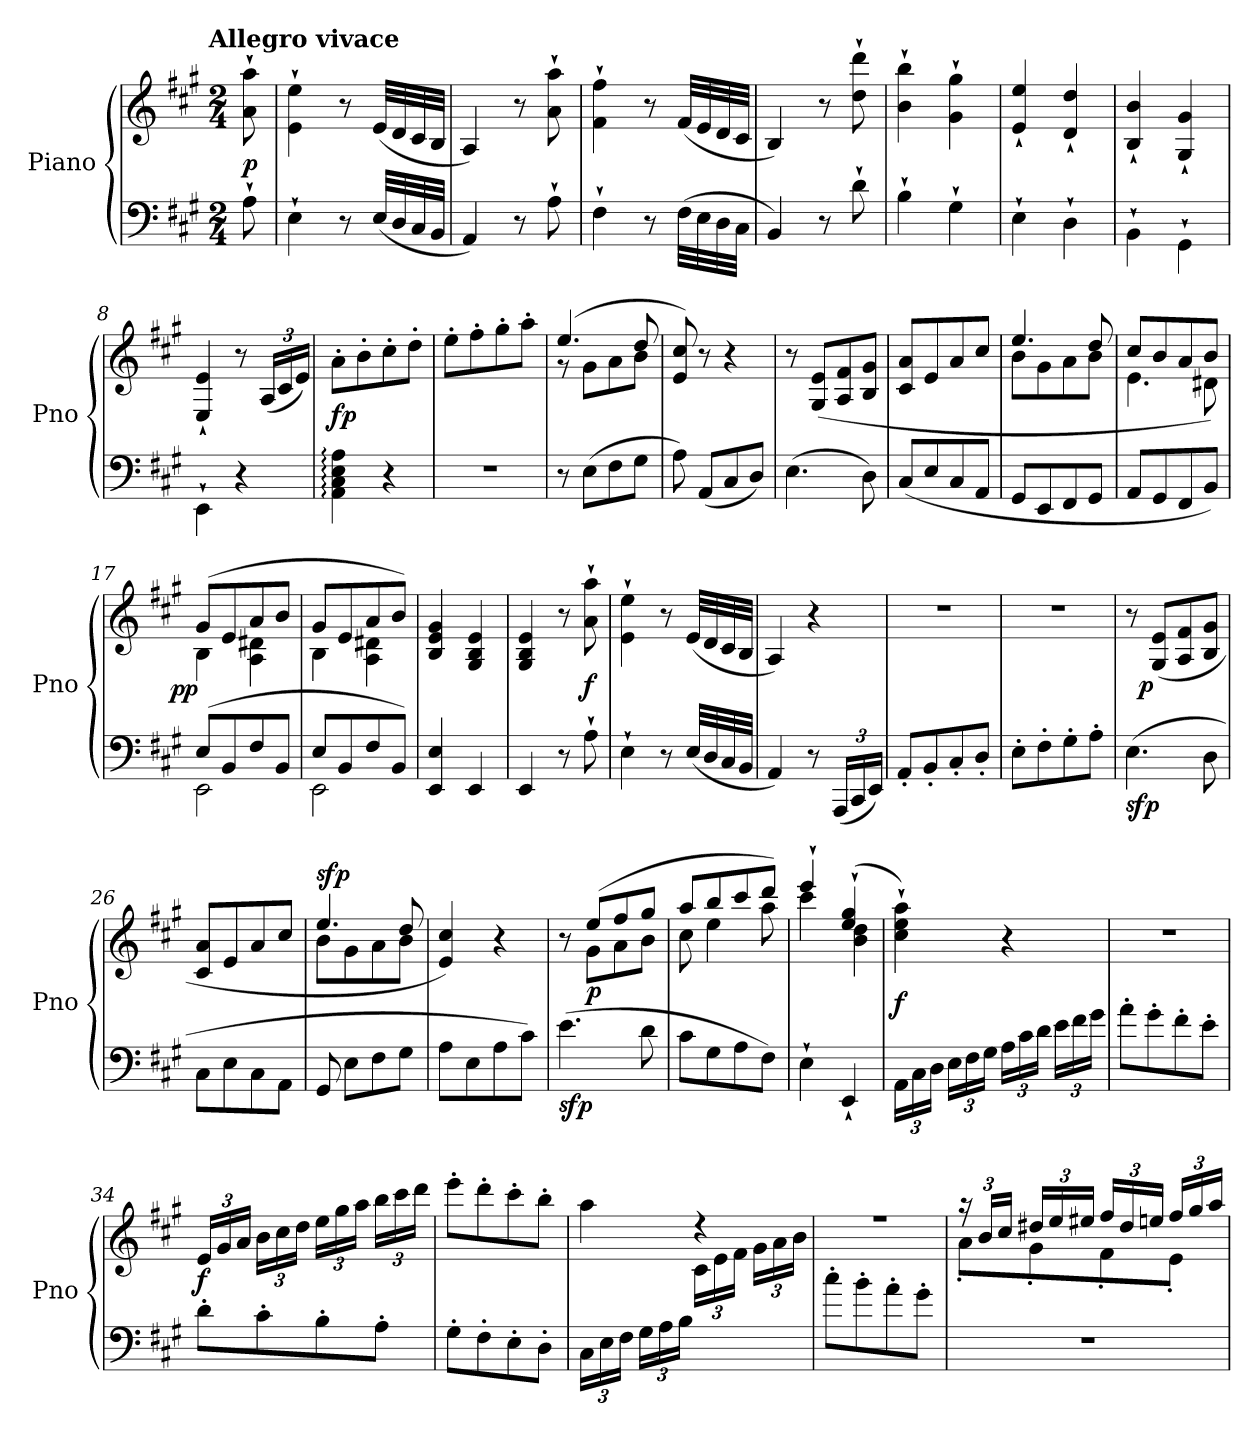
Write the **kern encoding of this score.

**kern	**kern	**dynam
*part1	*part1	*part1
*staff2	*staff1	*staff1/2
*I"Piano	*	*
*I'Pno	*	*
*clefF4	*clefG2	*
*k[f#c#g#]	*k[f#c#g#]	*
*A:	*A:	*
!!LO:TX:omd:t=Allegro vivace
*M2/4	*M2/4	*
*MM120	*MM120	*
=	=	=
8A`	8a` 8aa`	p
=1	=1	=1
4E`	4e`\ 4ee`\	.
8r	8r	.
(32ELLL	(32eLLL	.
32D	32d	.
32C#	32c#	.
32BBJJJ	32BJJJ	.
=2	=2	=2
4AA)	4A)	.
8r	8r	.
8A`	8a` 8aa`	.
=3	=3	=3
4F#`	4f#` 4ff#`	.
8r	8r	.
(32F#LLL	(32f#LLL	.
32E	32e	.
32D	32d	.
32C#JJJ	32c#JJJ	.
=4	=4	=4
4BB)	4B)	.
8r	8r	.
8d`	8dd` 8ddd`	.
=5	=5	=5
4B`	4b` 4bb`	.
4G#`	4g#` 4gg#`	.
=6	=6	=6
4E`	4e` 4ee`	.
4D`	4d` 4dd`	.
=7	=7	=7
4BB`<\	4B`/ 4b`/	.
4GG#`<\	4G#`/ 4g#`/	.
=8	=8	=8
4EE`<\	4E`/ 4e`/	.
4r	8r	.
.	(24ALL	.
.	24c#	.
.	24eJJ)	.
=9	=9	=9
4AA: 4C#: 4E: 4A:	8a'L	fp
.	8b'	.
4r	8cc#'	.
.	8dd'J	.
=10	=10	=10
2r	8ee'L	.
.	8ff#'	.
.	8gg#'	.
.	8aa'J	.
=11	=11	=11
*	*^	*
8r	(4.ee	8rg	.
(8EL	.	8g#L	.
8F#	.	8a	.
8G#J	8dd	8bJ	.
*	*v	*v	*
=12	=12	=12
8A)	8e 8cc#)	.
(8AAL	8r	.
8C#	4r	.
8DJ)	.	.
=13	=13	=13
(4.E	8r	.
.	(>8G# 8eL	.
.	8A 8f#	.
8D)	8B 8g#J	.
=14	=14	=14
(8C#L	8c# 8aL	.
8E	8e	.
8C#	8a	.
8AAJ	8cc#J	.
=15	=15	=15
*	*^	*
8GG#L	4.ee	8bL	.
8EE	.	8g#	.
8FF#	.	8a	.
8GG#J	8dd	8bJ	.
=16	=16	=16	=16
8AAL	8cc#L	4.e	.
8GG#	8b	.	.
8FF#	8a	.	.
8BBJ)	8bJ)	8d#X	.
=17	=17	=17	=17
*^	*	*	*
!	!	!	!	!LO:DY:rj
(8EL	2EE	(8g#L	4B	pp
8BB	.	8e	.	.
8F#	.	8a	4A 4d#X	.
8BBJ	.	8bJ	.	.
=18	=18	=18	=18	=18
8EL	2EE	8g#L	4B	.
8BB	.	8e	.	.
8F#	.	8a	4A 4d#X	.
8BBJ)	.	8bJ)	.	.
*v	*v	*	*	*
*	*v	*v	*
=19	=19	=19
4EE 4E	4B 4e 4g#	.
4EE	4G# 4B 4e	.
=20	=20	=20
4EE	4G# 4B 4e	.
8r	8r	.
8A`	8a` 8aa`	f
=21	=21	=21
4E`	4e`\ 4ee`\	.
8r	8r	.
(32ELLL	(32eLLL	.
32D	32d	.
32C#	32c#	.
32BBJJJ	32BJJJ	.
=22	=22	=22
4AA)	4A)	.
8r	4r	.
(24AAALL	.	.
24CC#	.	.
24EEJJ)	.	.
=23	=23	=23
8AA'L	2r	.
8BB'	.	.
8C#'	.	.
8D'J	.	.
=24	=24	=24
8E'L	2r	.
8F#'	.	.
8G#'	.	.
8A'J	.	.
=25	=25	=25
!	!	!LO:DY:b=2
(4.E	8r	sfp
!	!	!LO:DY:rj
.	(>8G# 8eL	p
.	8A 8f#	.
8D	8B 8g#J	.
=26	=26	=26
8C#\L	8c# 8aL	.
8E\	8e	.
8C#\	8a	.
8AA\J	8cc#J	.
=27	=27	=27
*	*^	*
!	!	!	!LO:DY:a
8GG#	4.ee	8bL	sfp
8EL	.	8g#	.
8F#	.	8a	.
8G#J	8dd	8bJ	.
*	*v	*v	*
=28	=28	=28
8AL	4e 4cc#)	.
8E	.	.
8A	4r	.
8c#J)	.	.
=29	=29	=29
*	*^	*
!	!	!	!LO:DY:b=2
(4.e	8ryy	8r	sfp
.	(8eeL	8g#L	p
.	8ff#	8a	.
8d	8gg#J	8bJ	.
=30	=30	=30	=30
8c#L	8aaL	8cc#	.
8G#	8bb	4ee	.
8A	8ccc#	.	.
8F#J)	8dddJ)	8aa	.
=31	=31	=31	=31
4E`	4eee`	4ccc#	.
4EE`	(4ee` 4gg#`	4b 4dd	.
*	*v	*v	*
=32	=32	=32
24AA\LL	4cc#` 4ee` 4aa`)	f
24C#\	.	.
24D\JJ	.	.
24ELL	.	.
24F#	.	.
24G#JJ	.	.
24ALL	4r	.
24c#	.	.
24dJJ	.	.
24e\LL	.	.
24f#\	.	.
24g#\JJ	.	.
=33	=33	=33
8a'>\L	2r	.
8g#'>\	.	.
8f#'>\	.	.
8e'>\J	.	.
=34	=34	=34
8d'L	24eLL	f
.	24g#	.
.	24aJJ	.
8c#'	24bLL	.
.	24cc#	.
.	24ddJJ	.
8B'	24eeLL	.
.	24gg#	.
.	24aaJJ	.
8A'J	24bbLL	.
.	24ccc#	.
.	24dddJJ	.
=35	=35	=35
8G#'L	8eee'L	.
8F#'	8ddd'	.
8E'	8ccc#'	.
8D'J	8bb'J	.
=36	=36	=36
*	*^	*
24C#LL	4aa	4ryy	.
24E	.	.	.
24F#JJ	.	.	.
24G#LL	.	.	.
24A	.	.	.
24BJJ	.	.	.
4ryy	4rdd	24c#LL	.
.	.	24e	.
.	.	24f#JJ	.
.	.	24g#LL	.
.	.	24a	.
.	.	24bJJ	.
*	*v	*v	*
=37	=37	=37
8cc#'>\L	2rff	.
8b'>\	.	.
8a'>\	.	.
8g#'>\J	.	.
=38	=38	=38
*	*Xbrackettup	*
*	*^	*
2r	24r	8a'L	.
.	24bLL	.	.
.	24cc#JJ	.	.
.	24dd#XLL	8g#'	.
.	24ee	.	.
.	24ee#XJJ	.	.
.	24ff#LL	8f#'	.
.	24dd#	.	.
.	24eenJJ	.	.
.	24ff#LL	8e'J	.
.	24gg#	.	.
.	24aaJJ	.	.
*	*v	*v	*
=	=	=
*-	*-	*-
